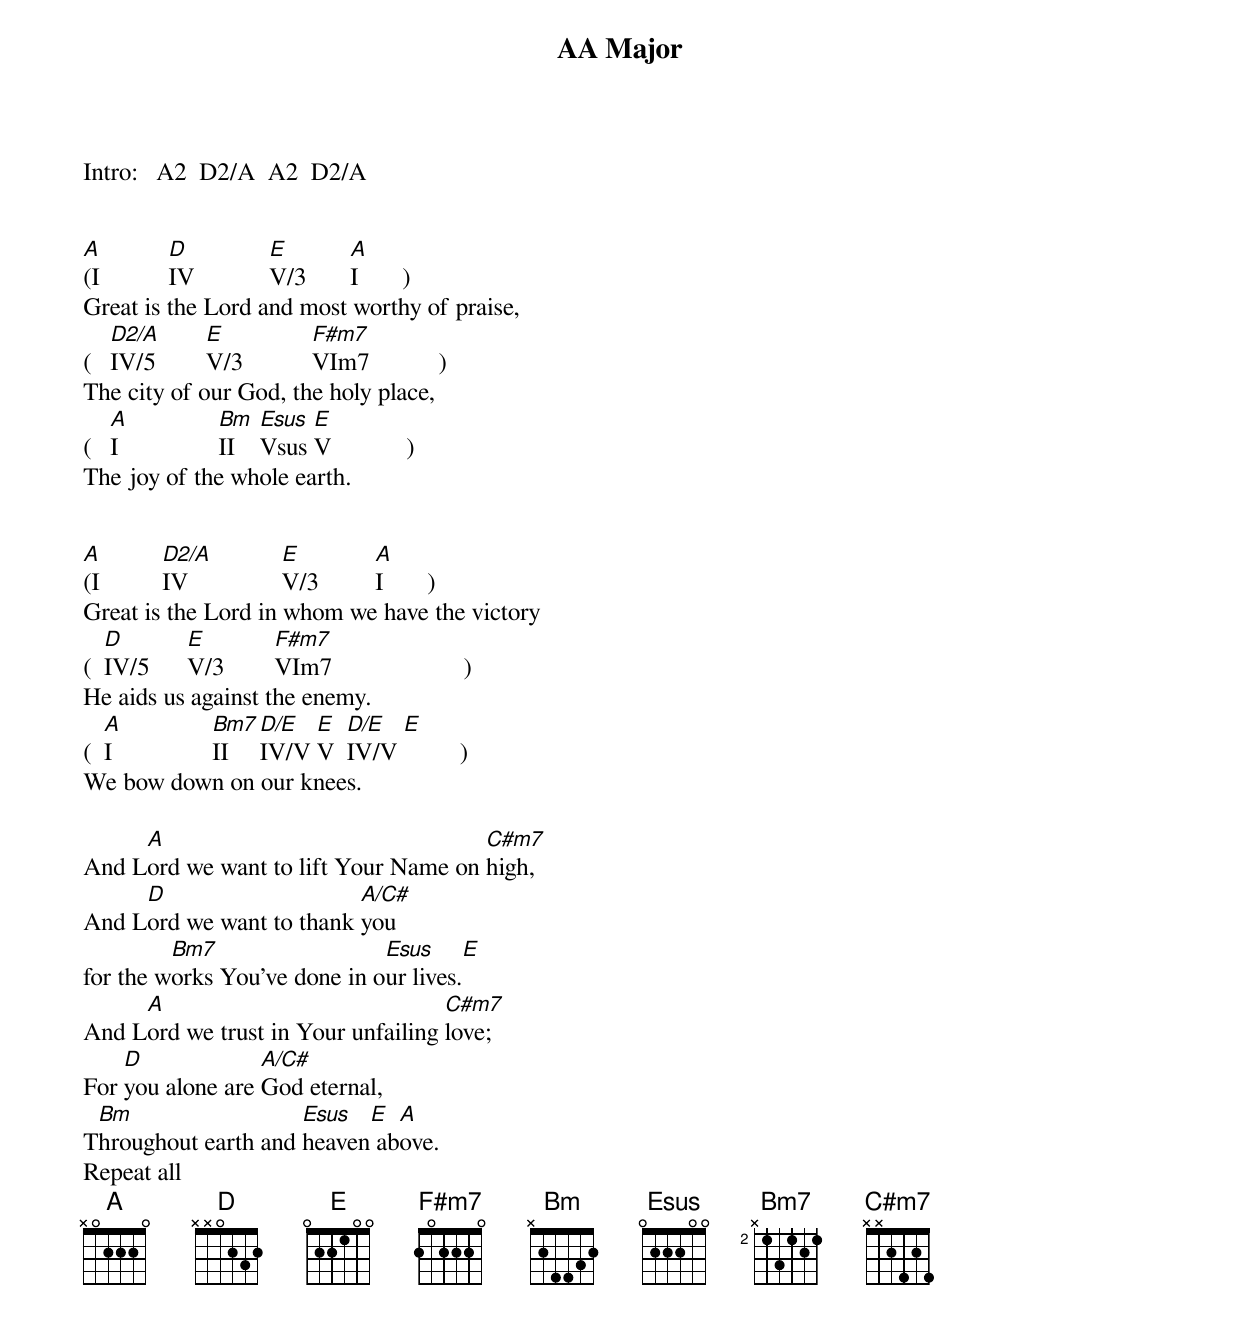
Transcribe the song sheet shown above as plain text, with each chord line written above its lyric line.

AA Major

Intro:   A2  D2/A  A2  D2/A


A            D             E         A
(I           IV            V/3       I       )
Great is the Lord and most worthy of praise,
    D2/A        E             F#m7
(   IV/5        V/3           VIm7           )
The city of our God, the holy place,
    A                Bm    Esus E
(   I                II    Vsus V            )
The joy of the whole earth.


A           D2/A             E           A
(I          IV               V/3         I       )
Great is the Lord in whom we have the victory
   D         E          F#m7
(  IV/5      V/3        VIm7                     )
He aids us against the enemy.
   A                Bm7   D/E  E  D/E  E
(  I                II    IV/V V  IV/V          )
We bow down on our knees.
<page break>
     A                                C#m7
And Lord we want to lift Your Name on high,
     D                    A/C#
And Lord we want to thank you
         Bm7                  Esus      E
for the works You've done in our lives.
     A                              C#m7
And Lord we trust in Your unfailing love;
    D             A/C#
For you alone are God eternal,
 Bm                  Esus  E  A
Throughout earth and heaven above.
Repeat all
